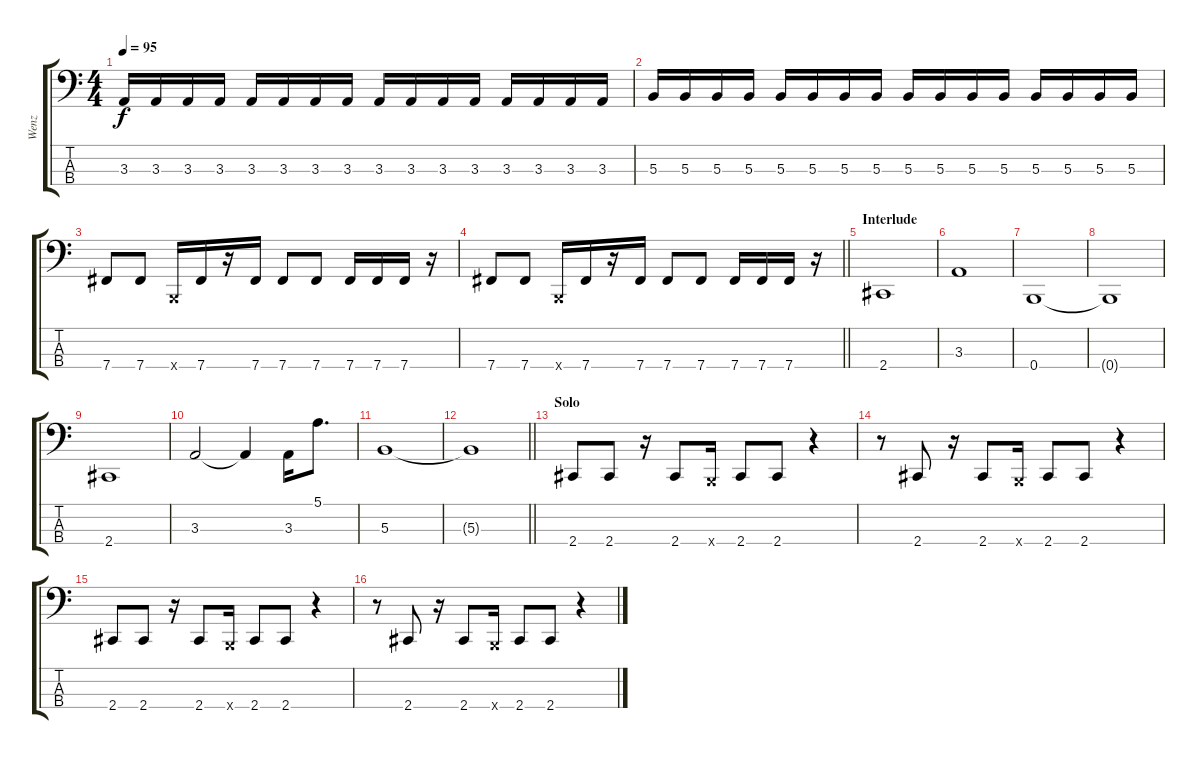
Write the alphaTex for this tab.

\track ("Wenz" "Wenz") {instrument electricbasspick}
\staff {score tabs}
\tuning (E2 B1 Gb1 B0) {hide}
\ts (4 4)
\tempo 95
\clef f4
\ks c
3.3.16{dy f} 3.3.16 3.3.16 3.3.16 3.3.16 3.3.16 3.3.16 3.3.16 3.3.16 3.3.16 3.3.16 3.3.16 3.3.16 3.3.16 3.3.16 3.3.16 |
5.3.16 5.3.16 5.3.16 5.3.16 5.3.16 5.3.16 5.3.16 5.3.16 5.3.16 5.3.16 5.3.16 5.3.16 5.3.16 5.3.16 5.3.16 5.3.16 |
7.4.8 7.4.8 0.4{x}.16 7.4.16 r.16 7.4.16 7.4.8 7.4.8 7.4.16 7.4.16 7.4.16 r.16 |
\barLineRight lightlight
7.4.8 7.4.8 0.4{x}.16 7.4.16 r.16 7.4.16 7.4.8 7.4.8 7.4.16 7.4.16 7.4.16 r.16 |
\section ("" "Interlude")
2.4.1 |
3.3.1 |
0.4.1 |
0.4{t}.1 |
2.4.1 |
3.3.2 3.3{t}.4 3.3.16 5.1.8{d} |
5.3.1 |
\barLineRight lightlight
5.3{t}.1 |
\section ("" "Solo")
2.4.8 2.4.8 r.16 2.4.8 0.4{x}.16 2.4.8 2.4.8 r.4 |
r.8 2.4.8 r.16 2.4.8 0.4{x}.16 2.4.8 2.4.8 r.4 |
2.4.8 2.4.8 r.16 2.4.8 0.4{x}.16 2.4.8 2.4.8 r.4 |
r.8 2.4.8 r.16 2.4.8 0.4{x}.16 2.4.8 2.4.8 r.4
